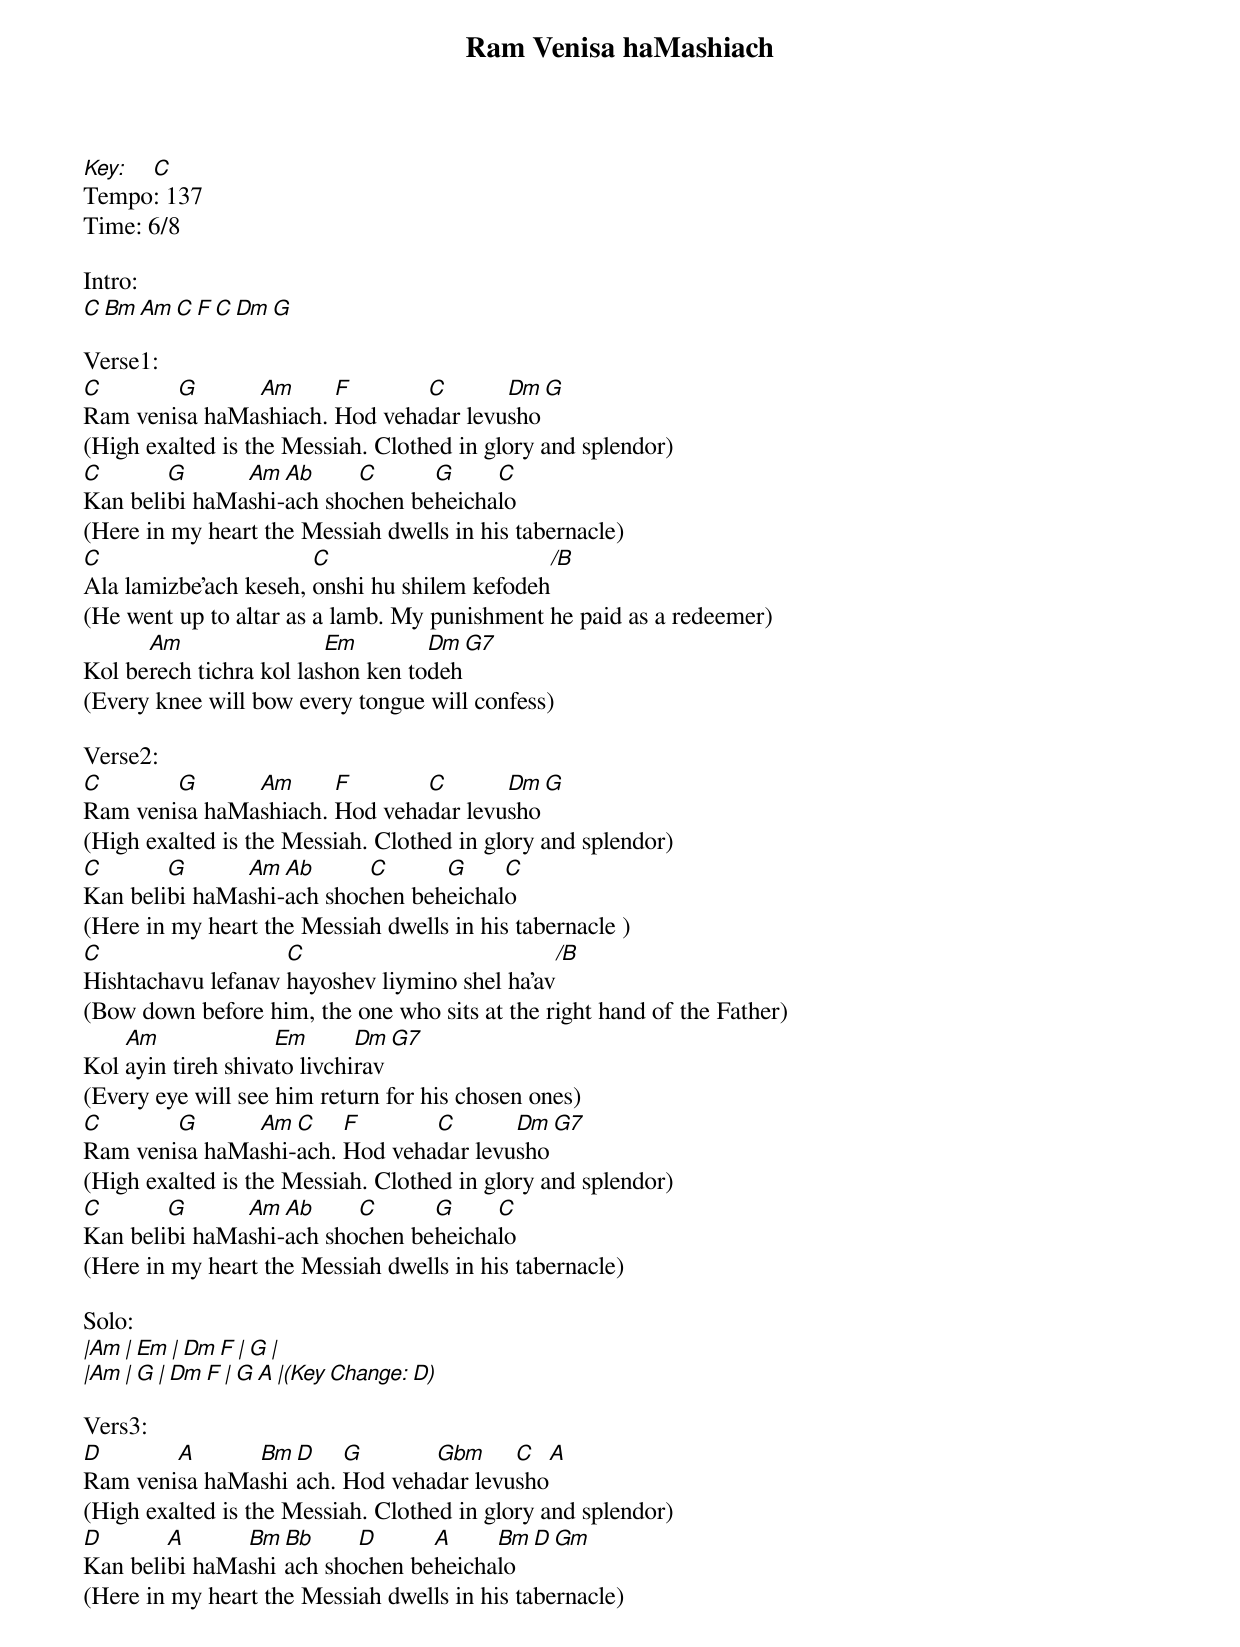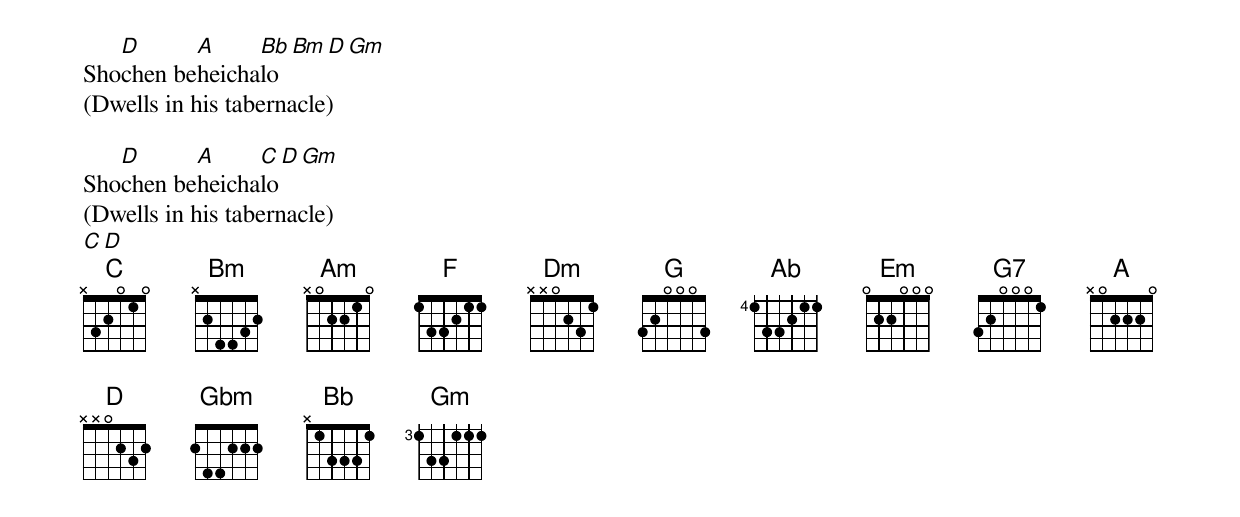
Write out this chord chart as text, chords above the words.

Ram Venisa haMashiach
Key: C
Tempo: 137
Time: 6/8

Intro:
C Bm Am C F C Dm G

Verse1:
C       G      Am      F       C       Dm   G
Ram venisa haMashiach. Hod vehadar levusho
(High exalted is the Messiah. Clothed in glory and splendor)
C       G      Am  Ab     C      G     C
Kan belibi haMashi-ach shochen beheichalo
(Here in my heart the Messiah dwells in his tabernacle)
C                      C                      /B
Ala lamizbe'ach keseh, onshi hu shilem kefodeh
(He went up to altar as a lamb. My punishment he paid as a redeemer)
      Am                 Em        Dm    G7
Kol berech tichra kol lashon ken todeh
(Every knee will bow every tongue will confess)

Verse2:
C       G      Am      F       C       Dm   G
Ram venisa haMashiach. Hod vehadar levusho
(High exalted is the Messiah. Clothed in glory and splendor)
C       G      Am  Ab      C      G     C
Kan belibi haMashi-ach shochen beheichalo
(Here in my heart the Messiah dwells in his tabernacle )
C                   C                          /B
Hishtachavu lefanav hayoshev liymino shel ha'av
(Bow down before him, the one who sits at the right hand of the Father)
    Am              Em       Dm  G7
Kol ayin tireh shivato livchirav
(Every eye will see him return for his chosen ones)
C       G      Am  C    F       C       Dm  G7
Ram venisa haMashi-ach. Hod vehadar levusho
(High exalted is the Messiah. Clothed in glory and splendor)
C       G      Am  Ab     C      G     C
Kan belibi haMashi-ach shochen beheichalo
(Here in my heart the Messiah dwells in his tabernacle)

Solo:
|Am | Em | Dm F | G   |
|Am | G  | Dm F | G A |(Key Change: D)

Vers3:
D       A      Bm D    G       Gbm     C   A
Ram venisa haMashiach. Hod vehadar levusho
(High exalted is the Messiah. Clothed in glory and splendor)
D       A      Bm Bb     D      A     Bm D Gm
Kan belibi haMashiach shochen beheichalo
(Here in my heart the Messiah dwells in his tabernacle)
   D      A     Bb Bm D Gm
Shochen beheichalo
(Dwells in his tabernacle)

   D      A     C  D Gm
Shochen beheichalo
(Dwells in his tabernacle)
C D
